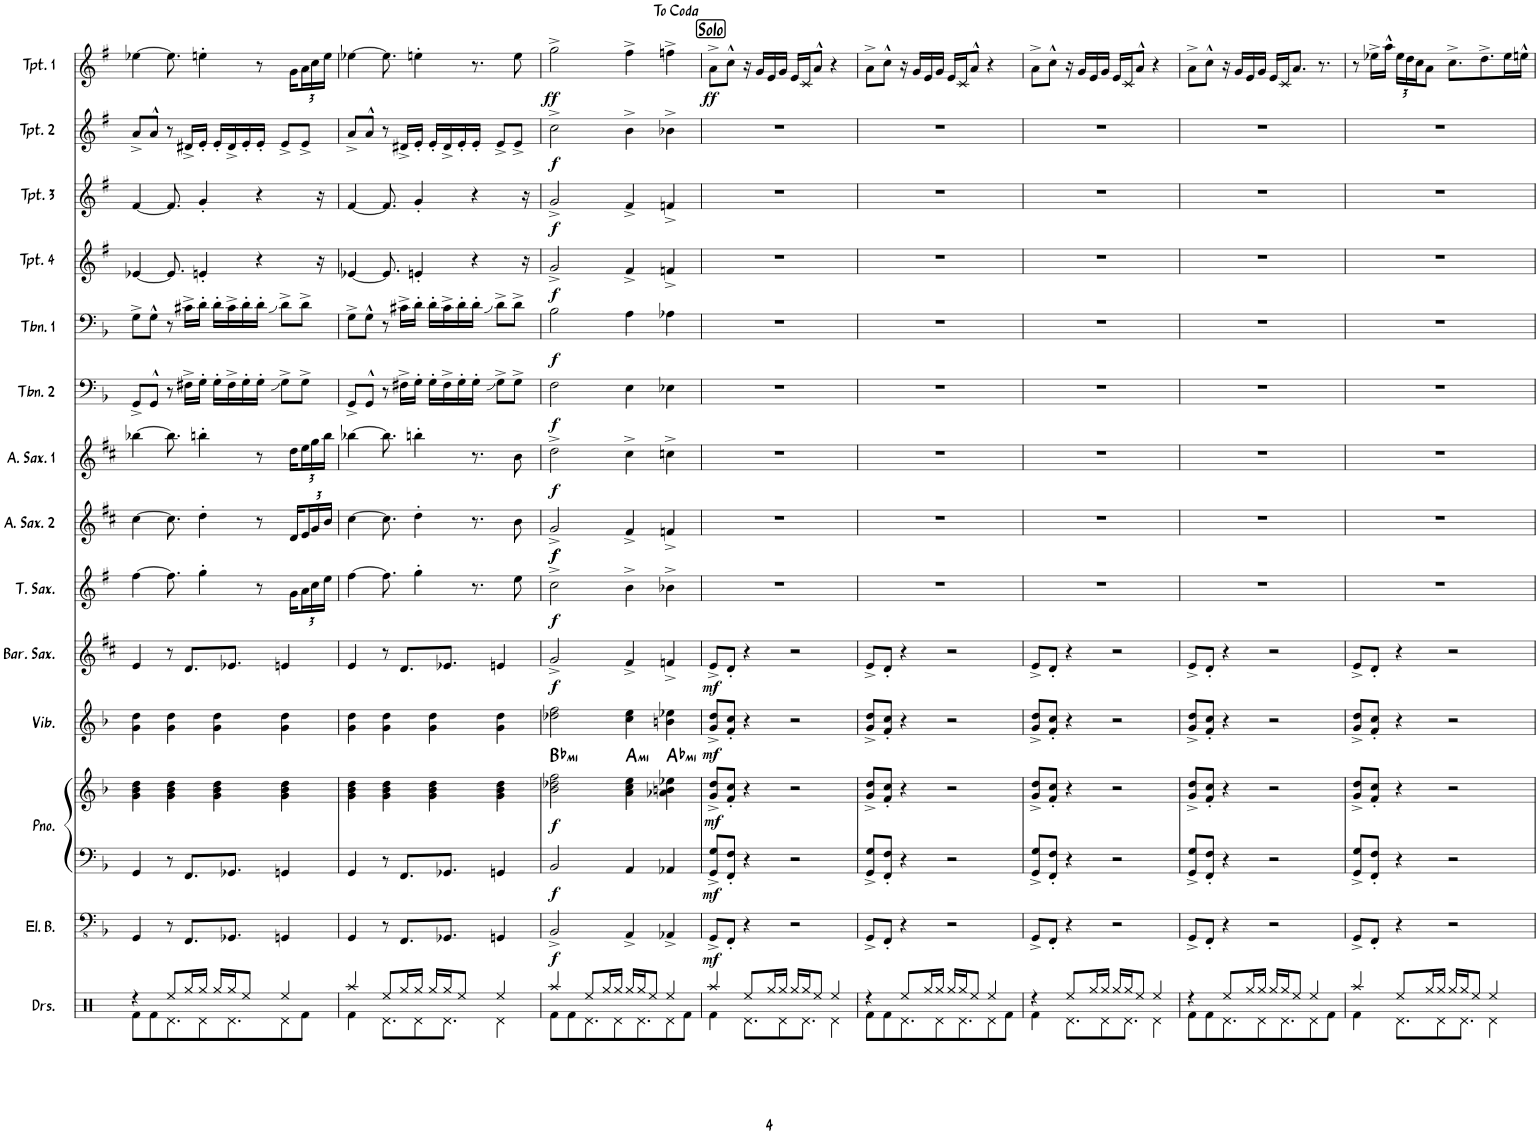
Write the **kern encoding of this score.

**kern	**kern	**dynam	**kern	**kern	**dynam	**harte	**kern	**dynam	**kern	**dynam	**kern	**dynam	**kern	**dynam	**kern	**dynam	**kern	**dynam	**kern	**dynam	**kern	**dynam	**kern	**dynam	**kern	**dynam	**kern	**dynam
*part14	*part13	*part13	*part12	*part12	*part12	*part12	*part11	*part11	*part10	*part10	*part9	*part9	*part8	*part8	*part7	*part7	*part6	*part6	*part5	*part5	*part4	*part4	*part3	*part3	*part2	*part2	*part1	*part1
*staff15	*staff14	*staff14	*staff13	*staff12	*staff12/13	*	*staff11	*staff11	*staff10	*staff10	*staff9	*staff9	*staff8	*staff8	*staff7	*staff7	*staff6	*staff6	*staff5	*staff5	*staff4	*staff4	*staff3	*staff3	*staff2	*staff2	*staff1	*staff1
*I"Drumset	*I"Electric Bass	*	*I"Piano	*	*	*	*I"Vibraphone	*	*I"Baritone Saxophone	*	*I"Tenor Saxophone	*	*I"Alto Saxophone 2	*	*I"Alto Saxophone 1	*	*I"Trombone 2	*	*I"Trombone 1	*	*I"Bb Trumpet 4	*	*I"Bb Trumpet 3	*	*I"Bb Trumpet 2	*	*I"Bb Trumpet 1	*
*I'Drs.	*I'El. B.	*	*I'Pno.	*	*	*	*I'Vib.	*	*I'Bar. Sax.	*	*I'T. Sax.	*	*I'A. Sax. 2	*	*I'A. Sax. 1	*	*I'Tbn. 2	*	*I'Tbn. 1	*	*I'Tpt. 4	*	*I'Tpt. 3	*	*I'Tpt. 2	*	*I'Tpt. 1	*
!!LO:PB:g=z
*clefX	*clefFv4	*	*clefF4	*clefG2	*	*	*clefG2	*	*clefG2	*	*clefG2	*	*clefG2	*	*clefG2	*	*clefF4	*	*clefF4	*	*clefG2	*	*clefG2	*	*clefG2	*	*clefG2	*
*	*	*	*	*	*	*	*	*	*Trd12c21	*	*Trd8c14	*	*Trd5c9	*	*Trd5c9	*	*	*	*	*	*Trd1c2	*	*Trd1c2	*	*Trd1c2	*	*Trd1c2	*
*k[b-]	*k[b-]	*	*k[b-]	*k[b-]	*	*	*k[b-]	*	*k[f#c#]	*	*k[f#]	*	*k[f#c#]	*	*k[f#c#]	*	*k[b-]	*	*k[b-]	*	*k[f#]	*	*k[f#]	*	*k[f#]	*	*k[f#]	*
*M4/4	*M4/4	*	*M4/4	*M4/4	*	*	*M4/4	*	*M4/4	*	*M4/4	*	*M4/4	*	*M4/4	*	*M4/4	*	*M4/4	*	*M4/4	*	*M4/4	*	*M4/4	*	*M4/4	*
=15	=15	=15	=15	=15	=15	=15	=15	=15	=15	=15	=15	=15	=15	=15	=15	=15	=15	=15	=15	=15	=15	=15	=15	=15	=15	=15	=15	=15
*^	*	*	*	*	*	*	*	*	*	*	*	*	*	*	*	*	*	*	*	*	*	*	*	*	*	*	*	*
4r	8Rf\L	4GGG/	.	4GG/	4g\ 4b-\ 4dd\	.	.	4g\ 4dd\	.	4e/	.	[4ff#\	.	[4cc#\	.	[4bb-X\	.	8GG^/L	.	8G^\L	.	[4e-X/	.	[4f#/	.	8a^/L	.	[4ee-X\	.
.	8Rf\	.	.	.	.	.	.	.	.	.	.	.	.	.	.	.	.	8GG^^/J	.	8G^^\J	.	.	.	.	.	8a^^/J	.	.	.
8Ree/L	8.Rd\	8r	.	8r	4g\ 4b-\ 4dd\	.	.	4g\ 4dd\	.	8r	.	8.ff#\]	.	8.cc#\]	.	8.bb-\]	.	8r	.	8r	.	8.e-/]	.	8.f#/]	.	8r	.	8.ee-\]	.
16Rgg/L	.	8.FFF/L	.	8.FF/L	.	.	.	.	.	8.d/L	.	.	.	.	.	.	.	16F#X^\LL	.	16c#X^\LL	.	.	.	.	.	16d#X^/LL	.	.	.
16Rgg/JJ	8Rd\	.	.	.	.	.	.	.	.	.	.	4gg'\	.	4dd'\	.	4bbn'\	.	16G'\JJ	.	16d'\JJ	.	4en'/	.	4g'/	.	16e'/JJ	.	4een'\	.
16Rgg/LL	.	.	.	.	4g\ 4b-\ 4dd\	.	.	4g\ 4dd\	.	.	.	.	.	.	.	.	.	16G'\LL	.	16d'\LL	.	.	.	.	.	16e'/LL	.	.	.
16Rgg/J	8.Rd\	8.GGG-X/J	.	8.GG-X/J	.	.	.	.	.	8.e-X/J	.	.	.	.	.	.	.	16F#^\	.	16c#^\	.	.	.	.	.	16d#^/	.	.	.
8Ree/J	.	.	.	.	.	.	.	.	.	.	.	.	.	.	.	.	.	16G'\	.	16d'\	.	.	.	.	.	16e'/	.	.	.
.	.	.	.	.	.	.	.	.	.	.	.	8r	.	8r	.	8r	.	16G'\JJ	.	16d'\JJ	.	4r	.	4r	.	16e'/JJ	.	8r	.
4Ree/	8Rd\	4GGGn/	.	4GGn/	4g\ 4b-\ 4dd\	.	.	4g\ 4dd\	.	4en/	.	.	.	.	.	.	.	8G^\L	.	8d^\L	.	.	.	.	.	8e^/L	.	.	.
.	.	.	.	.	.	.	.	.	.	.	.	16g\LL	.	16d/LL	.	16dd\LL	.	.	.	.	.	.	.	.	.	.	.	16g\LL	.
*	*	*	*	*	*	*	*	*	*	*	*	*Xbrackettup	*	*Xbrackettup	*	*Xbrackettup	*	*	*	*	*	*	*	*	*	*	*	*Xbrackettup	*
.	8Rf\J	.	.	.	.	.	.	.	.	.	.	24a\	.	24e/	.	24ee\	.	8G^\J	.	8d^\J	.	.	.	.	.	8e^/J	.	24a\	.
.	.	.	.	.	.	.	.	.	.	.	.	24cc\	.	24g/	.	24gg\	.	.	.	.	.	.	.	.	.	.	.	24cc\	.
.	.	.	.	.	.	.	.	.	.	.	.	.	.	.	.	.	.	.	.	.	.	16r	.	16r	.	.	.	.	.
.	.	.	.	.	.	.	.	.	.	.	.	24ee\JJ	.	24b/JJ	.	24bb\JJ	.	.	.	.	.	.	.	.	.	.	.	24ee\JJ	.
=16	=16	=16	=16	=16	=16	=16	=16	=16	=16	=16	=16	=16	=16	=16	=16	=16	=16	=16	=16	=16	=16	=16	=16	=16	=16	=16	=16	=16	=16
4Raa/	4Rf\	4GGG/	.	4GG/	4g\ 4b-\ 4dd\	.	.	4g\ 4dd\	.	4e/	.	[4ff#\	.	[4cc#\	.	[4bb-X\	.	8GG^/L	.	8G^\L	.	[4e-X/	.	[4f#/	.	8a^/L	.	[4ee-X\	.
.	.	.	.	.	.	.	.	.	.	.	.	.	.	.	.	.	.	8GG^^/J	.	8G^^\J	.	.	.	.	.	8a^^/J	.	.	.
8Ree/L	8.Rd\L	8r	.	8r	4g\ 4b-\ 4dd\	.	.	4g\ 4dd\	.	8r	.	8.ff#\]	.	8.cc#\]	.	8.bb-\]	.	8r	.	8r	.	8.e-/]	.	8.f#/]	.	8r	.	8.ee-\]	.
16Rgg/L	.	8.FFF/L	.	8.FF/L	.	.	.	.	.	8.d/L	.	.	.	.	.	.	.	16F#X^\LL	.	16c#X^\LL	.	.	.	.	.	16d#X^/LL	.	.	.
16Rgg/JJ	8Rd\	.	.	.	.	.	.	.	.	.	.	4gg'\	.	4dd'\	.	4bbn'\	.	16G'\JJ	.	16d'\JJ	.	4en'/	.	4g'/	.	16e'/JJ	.	4een'\	.
16Rgg/LL	.	.	.	.	4g\ 4b-\ 4dd\	.	.	4g\ 4dd\	.	.	.	.	.	.	.	.	.	16G'\LL	.	16d'\LL	.	.	.	.	.	16e'/LL	.	.	.
16Rgg/J	8.Rd\J	8.GGG-X/J	.	8.GG-X/J	.	.	.	.	.	8.e-X/J	.	.	.	.	.	.	.	16F#^\	.	16c#^\	.	.	.	.	.	16d#^/	.	.	.
8Ree/J	.	.	.	.	.	.	.	.	.	.	.	.	.	.	.	.	.	16G'\	.	16d'\	.	.	.	.	.	16e'/	.	.	.
.	.	.	.	.	.	.	.	.	.	.	.	8.r	.	8.r	.	8.r	.	16G'\JJ	.	16d'\JJ	.	4r	.	4r	.	16e'/JJ	.	8.r	.
4Ree/	4Rd\	4GGGn/	.	4GGn/	4g\ 4b-\ 4dd\	.	.	4g\ 4dd\	.	4en/	.	.	.	.	.	.	.	8G^\L	.	8d^\L	.	.	.	.	.	8e^/L	.	.	.
.	.	.	.	.	.	.	.	.	.	.	.	8ee\	.	8b\	.	8b\	.	8G^\J	.	8d^\J	.	.	.	.	.	8e^/J	.	8ee\	.
.	.	.	.	.	.	.	.	.	.	.	.	.	.	.	.	.	.	.	.	.	.	16r	.	16r	.	.	.	.	.
=17	=17	=17	=17	=17	=17	=17	=17	=17	=17	=17	=17	=17	=17	=17	=17	=17	=17	=17	=17	=17	=17	=17	=17	=17	=17	=17	=17	=17	=17
!	!	!	!LO:DY:b	!	!	!LO:DY:b=2	!	!	!	!	!	!	!	!	!	!	!	!	!	!	!	!	!	!	!	!	!	!	!
!	!	!	!	!	!	!LO:DY:n=1:b	!	!	!	!	!LO:DY:b	!	!LO:DY:b	!	!LO:DY:b	!	!	!	!	!	!	!	!	!	!	!	!	!	!
!	!	!	!	!	!	!	!LO:H:kt=mi	!	!	!	!	!	!	!	!LO:DY:n=1:b	!	!LO:DY:b	!	!LO:DY:b	!	!LO:DY:b	!	!LO:DY:b	!	!LO:DY:b	!	!LO:DY:b	!	!LO:DY:b
4Raa/	8Rf\L	2BBB-^/	f	2BB-/	2b-\ 2dd-X\ 2ff\	f f	Bb:min	2dd-X\ 2ff\	.	2g^/	f	2cc^\	f	2g^/	f f	2dd^\	f	2F\	f	2B-\	f	2g^/	f	2g^/	f	2cc^\	f	2gg^\	ff
.	8Rf\	.	.	.	.	.	.	.	.	.	.	.	.	.	.	.	.	.	.	.	.	.	.	.	.	.	.	.	.
8Ree/L	8.Rd\	.	.	.	.	.	.	.	.	.	.	.	.	.	.	.	.	.	.	.	.	.	.	.	.	.	.	.	.
16Rgg/L	.	.	.	.	.	.	.	.	.	.	.	.	.	.	.	.	.	.	.	.	.	.	.	.	.	.	.	.	.
16Rgg/JJ	8Rd\	.	.	.	.	.	.	.	.	.	.	.	.	.	.	.	.	.	.	.	.	.	.	.	.	.	.	.	.
!	!	!	!	!	!	!	!LO:H:kt=mi	!	!	!	!	!	!	!	!	!	!	!	!	!	!	!	!	!	!	!	!	!	!
16Rgg/LL	.	4AAA^/	.	4AA/	4a\ 4cc\ 4ee\	.	A:min	4cc\ 4ee\	.	4f#^/	.	4b^\	.	4f#^/	.	4cc#^\	.	4E\	.	4A\	.	4f#^/	.	4f#^/	.	4b^\	.	4ff#^\	.
16Rgg/J	8.Rd\	.	.	.	.	.	.	.	.	.	.	.	.	.	.	.	.	.	.	.	.	.	.	.	.	.	.	.	.
8Ree/J	.	.	.	.	.	.	.	.	.	.	.	.	.	.	.	.	.	.	.	.	.	.	.	.	.	.	.	.	.
!	!	!	!	!	!	!	!LO:H:kt=mi	!	!	!	!	!	!	!	!	!	!	!	!	!	!	!	!	!	!	!	!	!	!
4Ree/	8Rd\	4AAA-X^/	.	4AA-X/	4a-X\ 4bn\ 4ee-X\	.	Ab:min	4bn\ 4ee-X\	.	4fn^/	.	4b-X^\	.	4fn^/	.	4ccn^\	.	4E-X\	.	4A-X\	.	4fn^/	.	4fn^/	.	4b-X^\	.	4ffn^\	.
.	8Rf\J	.	.	.	.	.	.	.	.	.	.	.	.	.	.	.	.	.	.	.	.	.	.	.	.	.	.	.	.
!!LO:REH:place=s1:a:rj:fs=14:t=Solo
=18	=18	=18	=18	=18	=18	=18	=18	=18	=18	=18	=18	=18	=18	=18	=18	=18	=18	=18	=18	=18	=18	=18	=18	=18	=18	=18	=18	=18	=18
!	!	!	!LO:DY:b	!	!	!LO:DY:b=2	!	!	!	!	!	!	!	!	!	!	!	!	!	!	!	!	!	!	!	!	!	!	!
!	!	!	!	!	!	!LO:DY:n=1:b	!	!	!LO:DY:b	!	!LO:DY:b	!	!	!	!	!	!	!	!	!	!	!	!	!	!	!	!	!	!LO:DY:b
4Raa/	4Rf\	8GGG^/L	mf	8GG/^ 8G/^L	8g/^ 8dd/^L	mf mf	.	8g/^ 8dd/^L	mf	8e^/L	mf	1r	.	1r	.	1r	.	1r	.	1r	.	1r	.	1r	.	1r	.	8a^\L	ff
.	.	8FFF'/J	.	8FF/' 8F/'J	8f/' 8cc/'J	.	.	8f/' 8cc/'J	.	8d'/J	.	.	.	.	.	.	.	.	.	.	.	.	.	.	.	.	.	8cc^^\J	.
8Ree/L	8.Rd\L	4r	.	4r	4r	.	.	4r	.	4r	.	.	.	.	.	.	.	.	.	.	.	.	.	.	.	.	.	16r	.
.	.	.	.	.	.	.	.	.	.	.	.	.	.	.	.	.	.	.	.	.	.	.	.	.	.	.	.	16g/LL	.
16Rgg/L	.	.	.	.	.	.	.	.	.	.	.	.	.	.	.	.	.	.	.	.	.	.	.	.	.	.	.	16e/	.
16Rgg/JJ	8Rd\	.	.	.	.	.	.	.	.	.	.	.	.	.	.	.	.	.	.	.	.	.	.	.	.	.	.	16g/JJ	.
16Rgg/LL	.	2r	.	2r	2r	.	.	2r	.	2r	.	.	.	.	.	.	.	.	.	.	.	.	.	.	.	.	.	16e/LL	.
16Rgg/J	8.Rd\J	.	.	.	.	.	.	.	.	.	.	.	.	.	.	.	.	.	.	.	.	.	.	.	.	.	.	16c/J	.
8Ree/J	.	.	.	.	.	.	.	.	.	.	.	.	.	.	.	.	.	.	.	.	.	.	.	.	.	.	.	8a^^/J	.
4Ree/	4Rd\	.	.	.	.	.	.	.	.	.	.	.	.	.	.	.	.	.	.	.	.	.	.	.	.	.	.	4r	.
=19	=19	=19	=19	=19	=19	=19	=19	=19	=19	=19	=19	=19	=19	=19	=19	=19	=19	=19	=19	=19	=19	=19	=19	=19	=19	=19	=19	=19	=19
4r	8Rf\L	8GGG^/L	.	8GG/^ 8G/^L	8g/^ 8dd/^L	.	.	8g/^ 8dd/^L	.	8e^/L	.	1r	.	1r	.	1r	.	1r	.	1r	.	1r	.	1r	.	1r	.	8a^\L	.
.	8Rf\	8FFF'/J	.	8FF/' 8F/'J	8f/' 8cc/'J	.	.	8f/' 8cc/'J	.	8d'/J	.	.	.	.	.	.	.	.	.	.	.	.	.	.	.	.	.	8cc^^\J	.
8Ree/L	8.Rd\	4r	.	4r	4r	.	.	4r	.	4r	.	.	.	.	.	.	.	.	.	.	.	.	.	.	.	.	.	16r	.
.	.	.	.	.	.	.	.	.	.	.	.	.	.	.	.	.	.	.	.	.	.	.	.	.	.	.	.	16g/LL	.
16Rgg/L	.	.	.	.	.	.	.	.	.	.	.	.	.	.	.	.	.	.	.	.	.	.	.	.	.	.	.	16e/	.
16Rgg/JJ	8Rd\	.	.	.	.	.	.	.	.	.	.	.	.	.	.	.	.	.	.	.	.	.	.	.	.	.	.	16g/JJ	.
16Rgg/LL	.	2r	.	2r	2r	.	.	2r	.	2r	.	.	.	.	.	.	.	.	.	.	.	.	.	.	.	.	.	16e/LL	.
16Rgg/J	8.Rd\	.	.	.	.	.	.	.	.	.	.	.	.	.	.	.	.	.	.	.	.	.	.	.	.	.	.	16c/J	.
8Ree/J	.	.	.	.	.	.	.	.	.	.	.	.	.	.	.	.	.	.	.	.	.	.	.	.	.	.	.	8a^^/J	.
4Ree/	8Rd\	.	.	.	.	.	.	.	.	.	.	.	.	.	.	.	.	.	.	.	.	.	.	.	.	.	.	4r	.
.	8Rf\J	.	.	.	.	.	.	.	.	.	.	.	.	.	.	.	.	.	.	.	.	.	.	.	.	.	.	.	.
=20	=20	=20	=20	=20	=20	=20	=20	=20	=20	=20	=20	=20	=20	=20	=20	=20	=20	=20	=20	=20	=20	=20	=20	=20	=20	=20	=20	=20	=20
4r	4Rf\	8GGG^/L	.	8GG/^ 8G/^L	8g/^ 8dd/^L	.	.	8g/^ 8dd/^L	.	8e^/L	.	1r	.	1r	.	1r	.	1r	.	1r	.	1r	.	1r	.	1r	.	8a^\L	.
.	.	8FFF'/J	.	8FF/' 8F/'J	8f/' 8cc/'J	.	.	8f/' 8cc/'J	.	8d'/J	.	.	.	.	.	.	.	.	.	.	.	.	.	.	.	.	.	8cc^^\J	.
8Ree/L	8.Rd\L	4r	.	4r	4r	.	.	4r	.	4r	.	.	.	.	.	.	.	.	.	.	.	.	.	.	.	.	.	16r	.
.	.	.	.	.	.	.	.	.	.	.	.	.	.	.	.	.	.	.	.	.	.	.	.	.	.	.	.	16g/LL	.
16Rgg/L	.	.	.	.	.	.	.	.	.	.	.	.	.	.	.	.	.	.	.	.	.	.	.	.	.	.	.	16e/	.
16Rgg/JJ	8Rd\	.	.	.	.	.	.	.	.	.	.	.	.	.	.	.	.	.	.	.	.	.	.	.	.	.	.	16g/JJ	.
16Rgg/LL	.	2r	.	2r	2r	.	.	2r	.	2r	.	.	.	.	.	.	.	.	.	.	.	.	.	.	.	.	.	16e/LL	.
16Rgg/J	8.Rd\J	.	.	.	.	.	.	.	.	.	.	.	.	.	.	.	.	.	.	.	.	.	.	.	.	.	.	16c/J	.
8Ree/J	.	.	.	.	.	.	.	.	.	.	.	.	.	.	.	.	.	.	.	.	.	.	.	.	.	.	.	8a^^/J	.
4Ree/	4Rd\	.	.	.	.	.	.	.	.	.	.	.	.	.	.	.	.	.	.	.	.	.	.	.	.	.	.	4r	.
=21	=21	=21	=21	=21	=21	=21	=21	=21	=21	=21	=21	=21	=21	=21	=21	=21	=21	=21	=21	=21	=21	=21	=21	=21	=21	=21	=21	=21	=21
4r	8Rf\L	8GGG^/L	.	8GG/^ 8G/^L	8g/^ 8dd/^L	.	.	8g/^ 8dd/^L	.	8e^/L	.	1r	.	1r	.	1r	.	1r	.	1r	.	1r	.	1r	.	1r	.	8a^\L	.
.	8Rf\	8FFF'/J	.	8FF/' 8F/'J	8f/' 8cc/'J	.	.	8f/' 8cc/'J	.	8d'/J	.	.	.	.	.	.	.	.	.	.	.	.	.	.	.	.	.	8cc^^\J	.
8Ree/L	8.Rd\	4r	.	4r	4r	.	.	4r	.	4r	.	.	.	.	.	.	.	.	.	.	.	.	.	.	.	.	.	16r	.
.	.	.	.	.	.	.	.	.	.	.	.	.	.	.	.	.	.	.	.	.	.	.	.	.	.	.	.	16g/LL	.
16Rgg/L	.	.	.	.	.	.	.	.	.	.	.	.	.	.	.	.	.	.	.	.	.	.	.	.	.	.	.	16e/	.
16Rgg/JJ	8Rd\	.	.	.	.	.	.	.	.	.	.	.	.	.	.	.	.	.	.	.	.	.	.	.	.	.	.	16g/JJ	.
16Rgg/LL	.	2r	.	2r	2r	.	.	2r	.	2r	.	.	.	.	.	.	.	.	.	.	.	.	.	.	.	.	.	16e/LL	.
16Rgg/J	8.Rd\	.	.	.	.	.	.	.	.	.	.	.	.	.	.	.	.	.	.	.	.	.	.	.	.	.	.	16c/J	.
8Ree/J	.	.	.	.	.	.	.	.	.	.	.	.	.	.	.	.	.	.	.	.	.	.	.	.	.	.	.	8.a/J	.
4Ree/	8Rd\	.	.	.	.	.	.	.	.	.	.	.	.	.	.	.	.	.	.	.	.	.	.	.	.	.	.	.	.
.	.	.	.	.	.	.	.	.	.	.	.	.	.	.	.	.	.	.	.	.	.	.	.	.	.	.	.	8.r	.
.	8Rf\J	.	.	.	.	.	.	.	.	.	.	.	.	.	.	.	.	.	.	.	.	.	.	.	.	.	.	.	.
=22	=22	=22	=22	=22	=22	=22	=22	=22	=22	=22	=22	=22	=22	=22	=22	=22	=22	=22	=22	=22	=22	=22	=22	=22	=22	=22	=22	=22	=22
4Raa/	4Rf\	8GGG^/L	.	8GG/^ 8G/^L	8g/^ 8dd/^L	.	.	8g/^ 8dd/^L	.	8e^/L	.	1r	.	1r	.	1r	.	1r	.	1r	.	1r	.	1r	.	1r	.	8r	.
.	.	8FFF'/J	.	8FF/' 8F/'J	8f/' 8cc/'J	.	.	8f/' 8cc/'J	.	8d'/J	.	.	.	.	.	.	.	.	.	.	.	.	.	.	.	.	.	16ee-X^\LL	.
.	.	.	.	.	.	.	.	.	.	.	.	.	.	.	.	.	.	.	.	.	.	.	.	.	.	.	.	16aa^^\JJ	.
8Ree/L	8.Rd\L	4r	.	4r	4r	.	.	4r	.	4r	.	.	.	.	.	.	.	.	.	.	.	.	.	.	.	.	.	24ee-\LL	.
.	.	.	.	.	.	.	.	.	.	.	.	.	.	.	.	.	.	.	.	.	.	.	.	.	.	.	.	24dd\	.
.	.	.	.	.	.	.	.	.	.	.	.	.	.	.	.	.	.	.	.	.	.	.	.	.	.	.	.	24cc\J	.
16Rgg/L	.	.	.	.	.	.	.	.	.	.	.	.	.	.	.	.	.	.	.	.	.	.	.	.	.	.	.	8a\J	.
16Rgg/JJ	8Rd\	.	.	.	.	.	.	.	.	.	.	.	.	.	.	.	.	.	.	.	.	.	.	.	.	.	.	.	.
16Rgg/LL	.	2r	.	2r	2r	.	.	2r	.	2r	.	.	.	.	.	.	.	.	.	.	.	.	.	.	.	.	.	8.cc^\L	.
16Rgg/J	8.Rd\J	.	.	.	.	.	.	.	.	.	.	.	.	.	.	.	.	.	.	.	.	.	.	.	.	.	.	.	.
8Ree/J	.	.	.	.	.	.	.	.	.	.	.	.	.	.	.	.	.	.	.	.	.	.	.	.	.	.	.	.	.
.	.	.	.	.	.	.	.	.	.	.	.	.	.	.	.	.	.	.	.	.	.	.	.	.	.	.	.	8.dd^\	.
4Ree/	4Rd\	.	.	.	.	.	.	.	.	.	.	.	.	.	.	.	.	.	.	.	.	.	.	.	.	.	.	.	.
.	.	.	.	.	.	.	.	.	.	.	.	.	.	.	.	.	.	.	.	.	.	.	.	.	.	.	.	16ee-\L	.
.	.	.	.	.	.	.	.	.	.	.	.	.	.	.	.	.	.	.	.	.	.	.	.	.	.	.	.	16een^^\JJ	.
*v	*v	*	*	*	*	*	*	*	*	*	*	*	*	*	*	*	*	*	*	*	*	*	*	*	*	*	*	*	*
=	=	=	=	=	=	=	=	=	=	=	=	=	=	=	=	=	=	=	=	=	=	=	=	=	=	=	=	=
*-	*-	*-	*-	*-	*-	*-	*-	*-	*-	*-	*-	*-	*-	*-	*-	*-	*-	*-	*-	*-	*-	*-	*-	*-	*-	*-	*-	*-
